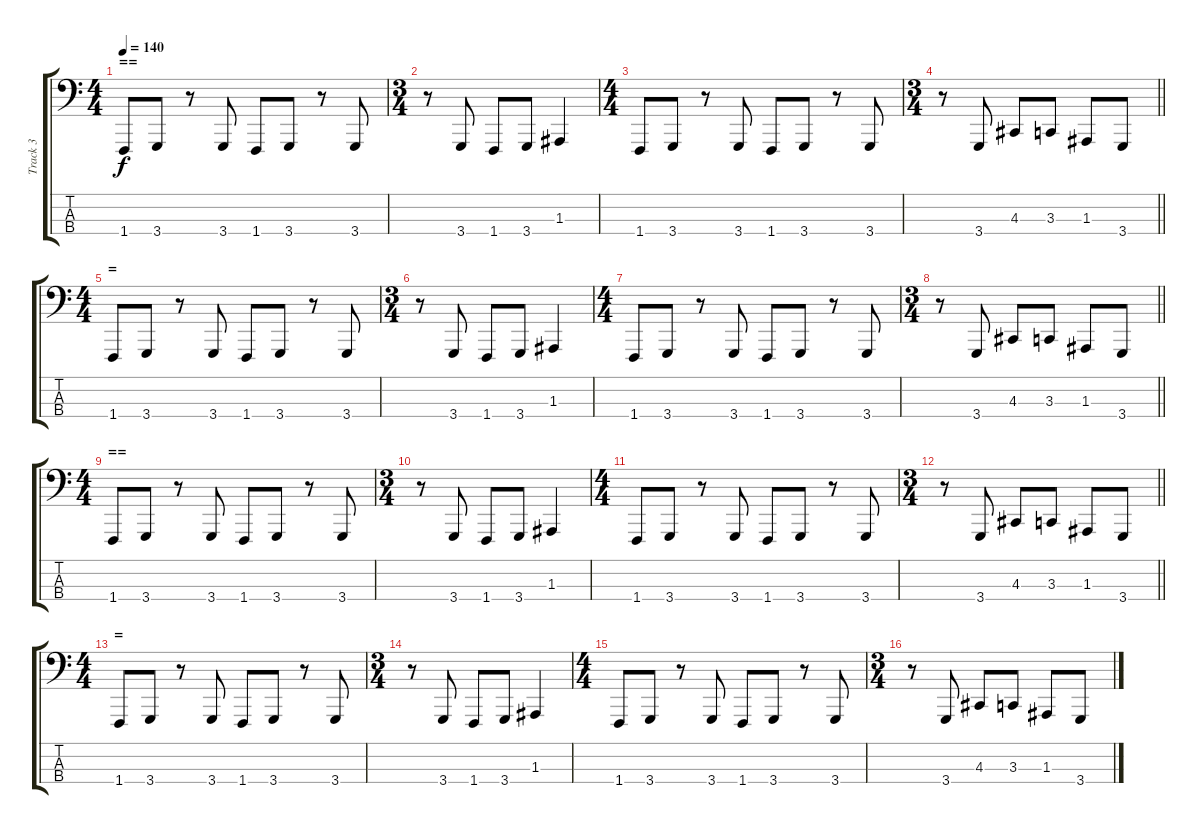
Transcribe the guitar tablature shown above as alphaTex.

\track ("Track 3" "Track 3") {instrument brightacousticpiano}
\staff {score tabs}
\tuning (G2 D2 A1 E1) {hide}
\ts (4 4)
\section ("" "==")
\tempo 140
\clef f4
\ks c
1.4.8{dy f} 3.4.8 r.8 3.4.8 1.4.8 3.4.8 r.8 3.4.8 |
\ts (3 4)
r.8 3.4.8 1.4.8 3.4.8 1.3.4 |
\ts (4 4)
1.4.8 3.4.8 r.8 3.4.8 1.4.8 3.4.8 r.8 3.4.8 |
\ts (3 4)
\barLineRight lightlight
r.8 3.4.8 4.3.8 3.3.8 1.3.8 3.4.8 |
\ts (4 4)
\section ("" "=")
1.4.8 3.4.8 r.8 3.4.8 1.4.8 3.4.8 r.8 3.4.8 |
\ts (3 4)
r.8 3.4.8 1.4.8 3.4.8 1.3.4 |
\ts (4 4)
1.4.8 3.4.8 r.8 3.4.8 1.4.8 3.4.8 r.8 3.4.8 |
\ts (3 4)
\barLineRight lightlight
r.8 3.4.8 4.3.8 3.3.8 1.3.8 3.4.8 |
\ts (4 4)
\section ("" "==")
1.4.8 3.4.8 r.8 3.4.8 1.4.8 3.4.8 r.8 3.4.8 |
\ts (3 4)
r.8 3.4.8 1.4.8 3.4.8 1.3.4 |
\ts (4 4)
1.4.8 3.4.8 r.8 3.4.8 1.4.8 3.4.8 r.8 3.4.8 |
\ts (3 4)
\barLineRight lightlight
r.8 3.4.8 4.3.8 3.3.8 1.3.8 3.4.8 |
\ts (4 4)
\section ("" "=")
1.4.8 3.4.8 r.8 3.4.8 1.4.8 3.4.8 r.8 3.4.8 |
\ts (3 4)
r.8 3.4.8 1.4.8 3.4.8 1.3.4 |
\ts (4 4)
1.4.8 3.4.8 r.8 3.4.8 1.4.8 3.4.8 r.8 3.4.8 |
\ts (3 4)
r.8 3.4.8 4.3.8 3.3.8 1.3.8 3.4.8
